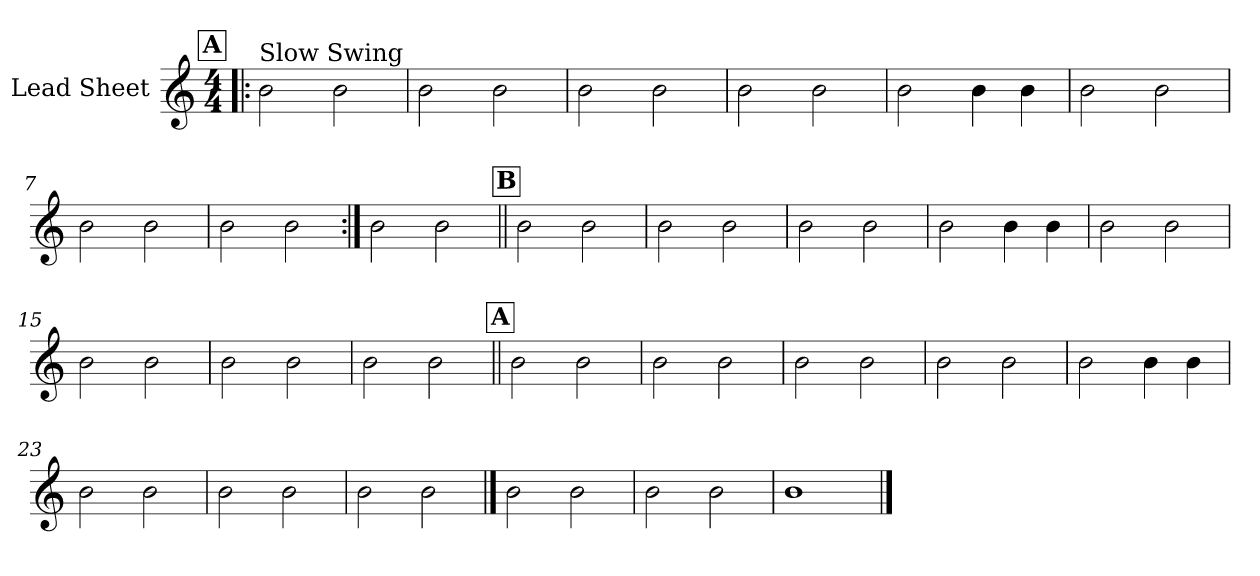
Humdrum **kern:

**kern
*part1
*staff1
*I"Lead Sheet
*clefG2
*k[]
*M4/4
!!LO:REH:place=s1:a:fs=14:t=A
=1!|:
!LO:TX:a:t=Slow Swing
2b\
2b\
=2
2b\
2b\
=3
2b\
2b\
=4
2b\
2b\
!!LO:LB:g=z
=5
2b\
4b\
4b\
=6
2b\
2b\
=7
2b\
2b\
=8
2b\
2b\
!!LO:LB:g=z
=9:|!
2b\
2b\
!!LO:LB:g=z
!!LO:REH:place=s1:a:fs=14:t=B
=10||
2b\
2b\
=11
2b\
2b\
=12
2b\
2b\
=13
2b\
4b\
4b\
!!LO:LB:g=z
=14
2b\
2b\
=15
2b\
2b\
=16
2b\
2b\
=17
2b\
2b\
!!LO:LB:g=z
!!LO:REH:place=s1:a:fs=14:t=A
=18||
2b\
2b\
=19
2b\
2b\
=20
2b\
2b\
=21
2b\
2b\
!!LO:LB:g=z
=22
2b\
4b\
4b\
=23
2b\
2b\
=24
2b\
2b\
=25
2b\
2b\
!!LO:LB:g=z
==26
2b\
2b\
=27
2b\
2b\
=28
1b
==
*-
